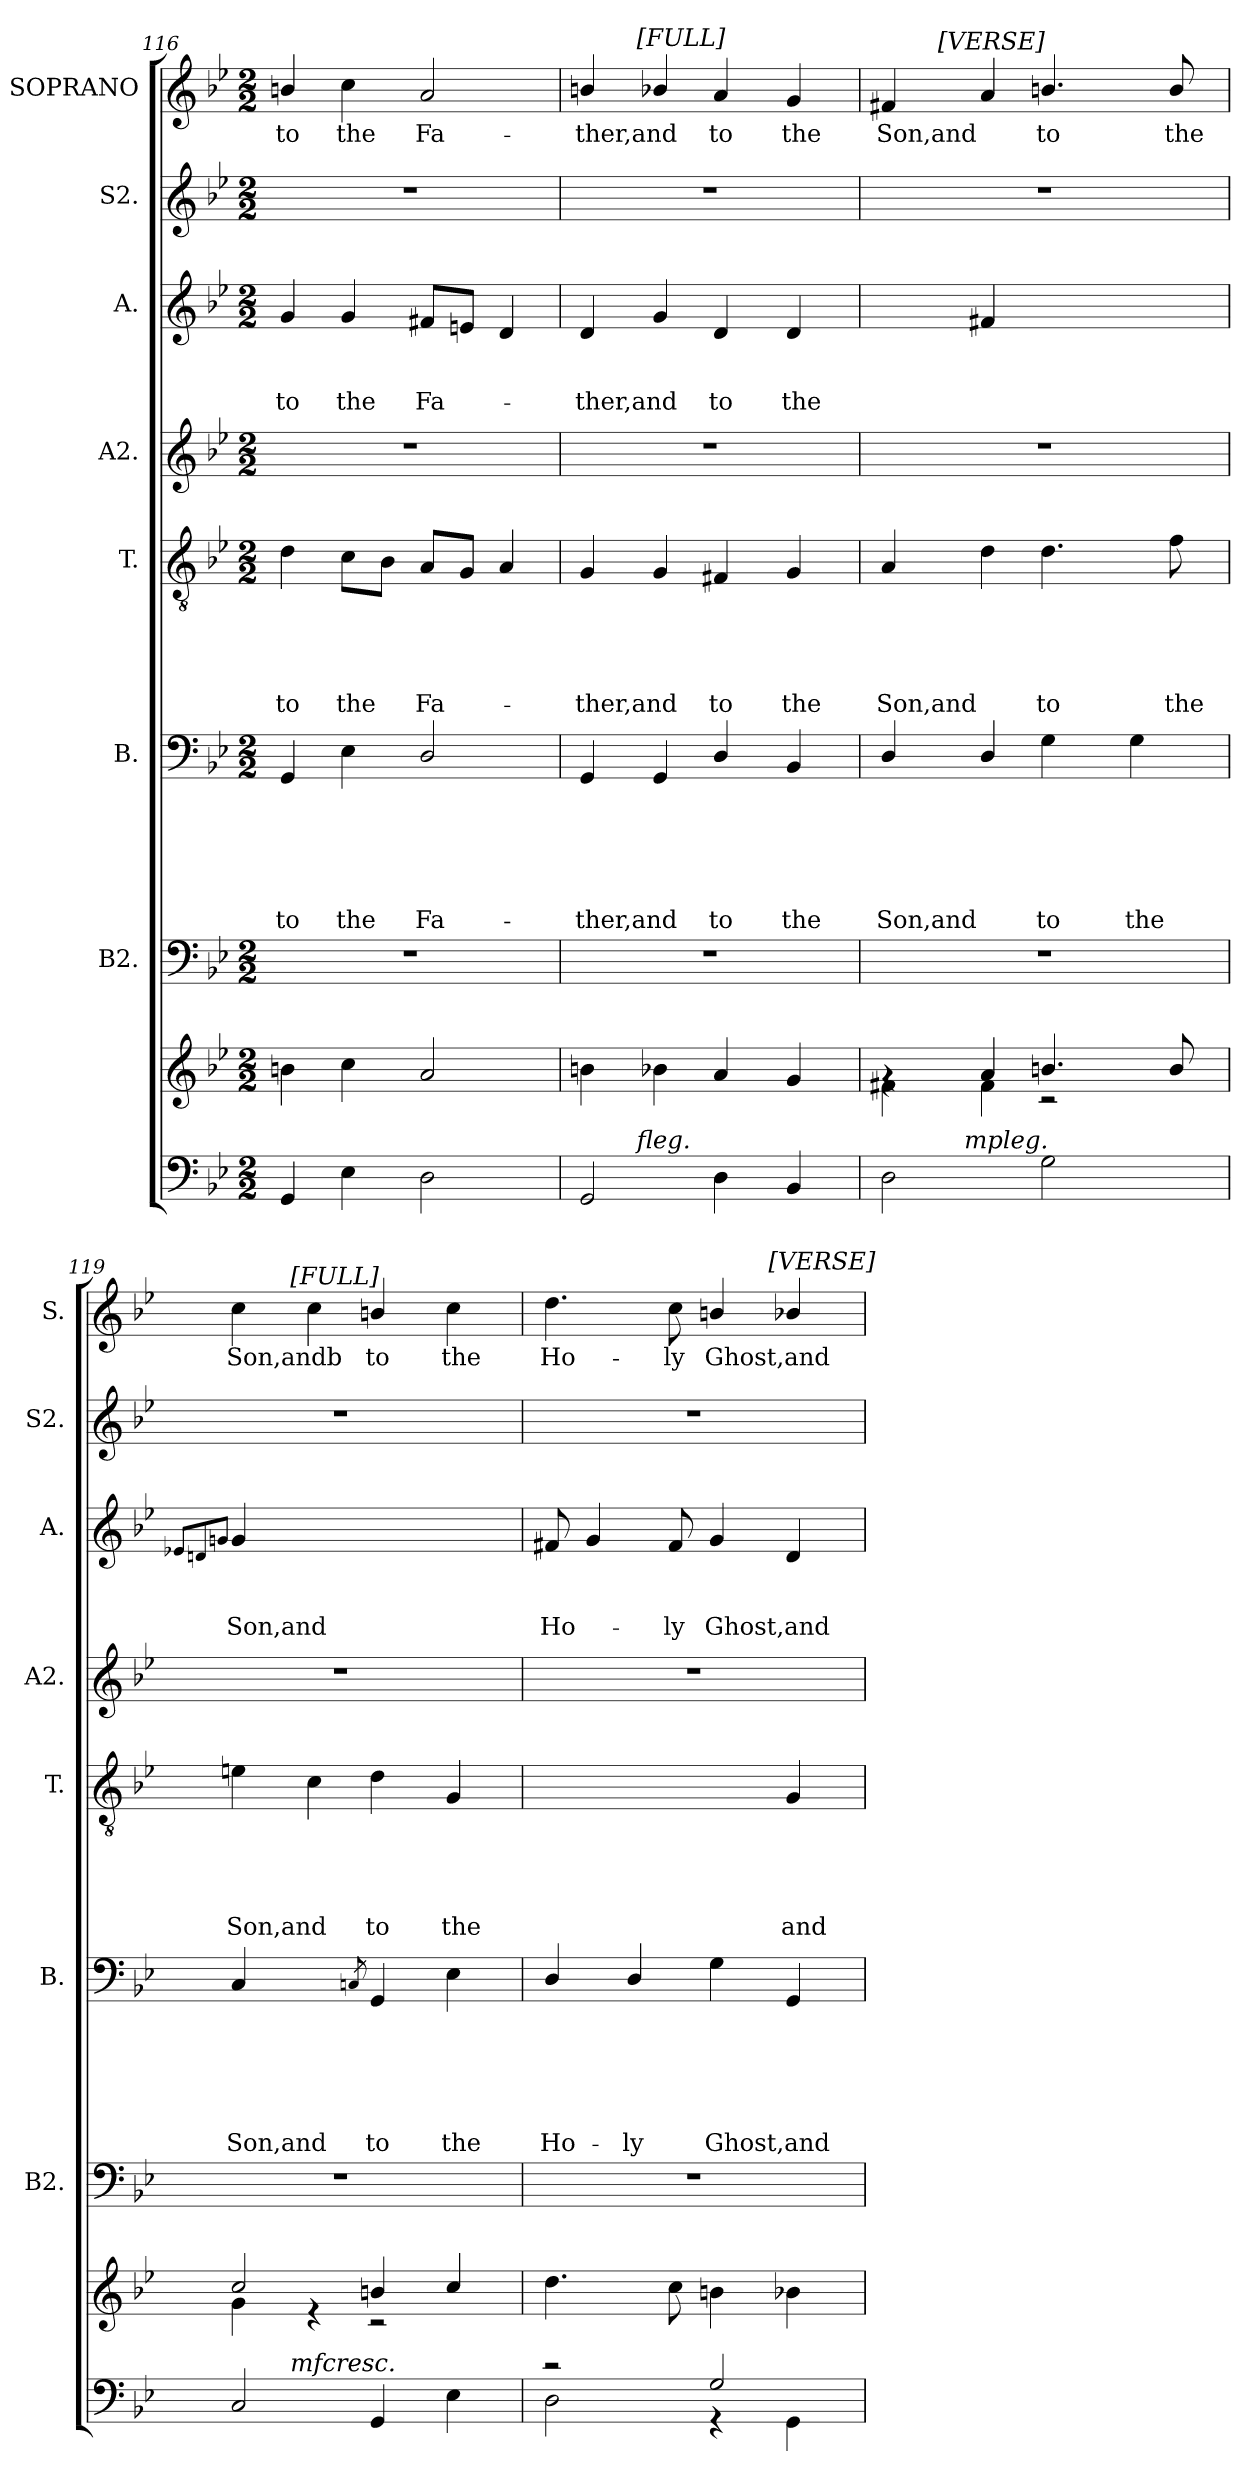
**kern	**kern	**kern	**kern	**text	**text	**text	**text	**text	**text	**kern	**text	**text	**text	**text	**text	**kern	**kern	**text	**text	**text	**kern	**kern	**text
*part9	*part8	*part7	*part6	*part6	*part6	*part6	*part6	*part6	*part6	*part5	*part5	*part5	*part5	*part5	*part5	*part4	*part3	*part3	*part3	*part3	*part2	*part1	*part1
*staff9	*staff8	*staff7	*staff6	*staff6	*staff6	*staff6	*staff6	*staff6	*staff6	*staff5	*staff5	*staff5	*staff5	*staff5	*staff5	*staff4	*staff3	*staff3	*staff3	*staff3	*staff2	*staff1	*staff1
*	*	*I"B2.	*I"B.	*	*	*	*	*	*	*I"T.	*	*	*	*	*	*I"A2.	*I"A.	*	*	*	*I"S2.	*I"SOPRANO	*
*	*	*I'B2.	*I'B.	*	*	*	*	*	*	*I'T.	*	*	*	*	*	*I'A2.	*I'A.	*	*	*	*I'S2.	*I'S.	*
!!LO:PB:g=z
*clefF4	*clefG2	*clefF4	*clefF4	*	*	*	*	*	*	*clefGv2	*	*	*	*	*	*clefG2	*clefG2	*	*	*	*clefG2	*clefG2	*
*k[b-e-]	*k[b-e-]	*k[b-e-]	*k[b-e-]	*	*	*	*	*	*	*k[b-e-]	*	*	*	*	*	*k[b-e-]	*k[b-e-]	*	*	*	*k[b-e-]	*k[b-e-]	*
*B-:	*B-:	*B-:	*B-:	*	*	*	*	*	*	*B-:	*	*	*	*	*	*B-:	*B-:	*	*	*	*B-:	*B-:	*
*M2/2	*M2/2	*M2/2	*M2/2	*	*	*	*	*	*	*M2/2	*	*	*	*	*	*M2/2	*M2/2	*	*	*	*M2/2	*M2/2	*
=116	=116	=116	=116	=116	=116	=116	=116	=116	=116	=116	=116	=116	=116	=116	=116	=116	=116	=116	=116	=116	=116	=116	=116
!	!	!	!	!	!	!	!	!	!LO:LY:b	!	!	!	!	!	!LO:LY:b	!	!	!	!	!LO:LY:b	!	!	!LO:LY:b
4GG/	4bn\	1r	4GG/	.	.	.	.	.	to	4d\	.	.	.	.	to	1r	4g/	.	.	to	1r	4bn/	to
!	!	!	!	!	!	!	!	!	!LO:LY:b	!	!	!	!	!	!LO:LY:b	!	!	!	!	!LO:LY:b	!	!	!LO:LY:b
4E-\	4cc\	.	4E-\	.	.	.	.	.	the	8c\L	.	.	.	.	the	.	4g/	.	.	the	.	4cc\	the
.	.	.	.	.	.	.	.	.	.	8B-\J	.	.	.	.	.	.	.	.	.	.	.	.	.
!	!	!	!	!	!	!	!	!	!LO:LY:b	!	!	!	!	!	!LO:LY:b	!	!	!	!	!LO:LY:b	!	!	!LO:LY:b
2D\	2a/	.	2D/	.	.	.	.	.	Fa-	8A/L	.	.	.	.	Fa-	.	8f#X/L	.	.	Fa-	.	2a/	Fa-
.	.	.	.	.	.	.	.	.	.	8G/J	.	.	.	.	.	.	8en/J	.	.	.	.	.	.
.	.	.	.	.	.	.	.	.	.	4A/	.	.	.	.	.	.	4d/	.	.	.	.	.	.
=117	=117	=117	=117	=117	=117	=117	=117	=117	=117	=117	=117	=117	=117	=117	=117	=117	=117	=117	=117	=117	=117	=117	=117
!	!	!	!	!	!	!	!	!	!LO:LY:b	!	!	!	!	!	!LO:LY:b	!	!	!	!	!LO:LY:b	!	!	!LO:LY:b
*^	*	*	*	*	*	*	*	*	*	*	*	*	*	*	*	*	*	*	*	*	*	*^	*
2GG/	8..ryy	4bn\	1r	4GG/	.	.	.	.	.	-ther,and	4G/	.	.	.	.	-ther,and	1r	4d/	.	.	-ther,and	1r	4bn/	8..ryy	-ther,and
!	!	!	!	!	!	!	!	!	!	!	!	!	!	!	!	!	!	!	!	!	!	!	!	!LO:TX:a:t=[FULL]	!
!	!LO:TX:a:i:t=fleg.	!	!	!	!	!	!	!	!	!	!	!	!	!	!	!	!	!	!	!	!	!	!	!	!
.	2ryy	.	.	.	.	.	.	.	.	.	.	.	.	.	.	.	.	.	.	.	.	.	.	2ryy	.
.	.	4b-X\	.	4GG/	.	.	.	.	.	.	4G/	.	.	.	.	.	.	4g/	.	.	.	.	4b-X/	.	.
!	!	!	!	!	!	!	!	!	!	!LO:LY:b	!	!	!	!	!	!LO:LY:b	!	!	!	!	!LO:LY:b	!	!	!	!LO:LY:b
4D\	.	4a/	.	4D/	.	.	.	.	.	to	4F#X/	.	.	.	.	to	.	4d/	.	.	to	.	4a/	.	to
.	4ryy	.	.	.	.	.	.	.	.	.	.	.	.	.	.	.	.	.	.	.	.	.	.	4ryy	.
!	!	!	!	!	!	!	!	!	!	!LO:LY:b	!	!	!	!	!	!LO:LY:b	!	!	!	!	!LO:LY:b	!	!	!	!LO:LY:b
4BB-/	.	4g/	.	4BB-/	.	.	.	.	.	the	4G/	.	.	.	.	the	.	4d/	.	.	the	.	4g/	.	the
.	32ryy	.	.	.	.	.	.	.	.	.	.	.	.	.	.	.	.	.	.	.	.	.	.	32ryy	.
=118	=118	=118	=118	=118	=118	=118	=118	=118	=118	=118	=118	=118	=118	=118	=118	=118	=118	=118	=118	=118	=118	=118	=118	=118	=118
*	*	*^	*	*	*	*	*	*	*	*	*	*	*	*	*	*	*	*	*	*	*	*	*	*	*
!	!	!	!	!	!	!	!	!	!	!	!LO:LY:b	!	!	!	!	!	!LO:LY:b	!	!	!	!	!	!	!	!	!LO:LY:b
2D\	8..ryy	4rf	4f#X\	1r	4D/	.	.	.	.	.	Son,and	4A/	.	.	.	.	Son,and	1r	4ryy	.	.	.	1r	4f#X/	8ryy	Son,and
.	.	.	.	.	.	.	.	.	.	.	.	.	.	.	.	.	.	.	.	.	.	.	.	.	32ryy	.
!	!	!	!	!	!	!	!	!	!	!	!	!	!	!	!	!	!	!	!	!	!	!	!	!	!LO:TX:a:t=[VERSE]	!
.	.	.	.	.	.	.	.	.	.	.	.	.	.	.	.	.	.	.	.	.	.	.	.	.	2ryy	.
!	!LO:TX:a:i:t=mpleg.	!	!	!	!	!	!	!	!	!	!	!	!	!	!	!	!	!	!	!	!	!	!	!	!	!
.	2ryy	.	.	.	.	.	.	.	.	.	.	.	.	.	.	.	.	.	.	.	.	.	.	.	.	.
.	.	4a/	4f#\	.	4D/	.	.	.	.	.	.	4d\	.	.	.	.	.	.	4f#X/	.	.	.	.	4a/	.	.
!	!	!	!	!	!	!	!	!	!	!	!LO:LY:b	!	!	!	!	!	!LO:LY:b	!	!	!	!	!	!	!	!	!LO:LY:b
2G\	.	4.bn/	2r	.	4G\	.	.	.	.	.	to	4.d\	.	.	.	.	to	.	2ryy	.	.	.	.	4.bn/	.	to
.	.	.	.	.	.	.	.	.	.	.	.	.	.	.	.	.	.	.	.	.	.	.	.	.	4ryy	.
.	4ryy	.	.	.	.	.	.	.	.	.	.	.	.	.	.	.	.	.	.	.	.	.	.	.	.	.
!	!	!	!	!	!	!	!	!	!	!	!LO:LY:b	!	!	!	!	!	!	!	!	!	!	!	!	!	!	!
.	.	.	.	.	4G\	.	.	.	.	.	the	.	.	.	.	.	.	.	.	.	.	.	.	.	.	.
!	!	!	!	!	!	!	!	!	!	!	!	!	!	!	!	!	!LO:LY:b	!	!	!	!	!	!	!	!	!LO:LY:b
.	.	8b/	.	.	.	.	.	.	.	.	.	8f\	.	.	.	.	the	.	.	.	.	.	.	8b/	.	the
.	.	.	.	.	.	.	.	.	.	.	.	.	.	.	.	.	.	.	.	.	.	.	.	.	16.ryy	.
.	32ryy	.	.	.	.	.	.	.	.	.	.	.	.	.	.	.	.	.	.	.	.	.	.	.	.	.
=119	=119	=119	=119	=119	=119	=119	=119	=119	=119	=119	=119	=119	=119	=119	=119	=119	=119	=119	=119	=119	=119	=119	=119	=119	=119	=119
.	.	.	.	.	.	.	.	.	.	.	.	.	.	.	.	.	.	.	8qe-X/L	.	.	.	.	.	.	.
.	.	.	.	.	.	.	.	.	.	.	.	.	.	.	.	.	.	.	8qdn/	.	.	.	.	.	.	.
.	.	.	.	.	.	.	.	.	.	.	.	.	.	.	.	.	.	.	8qgn/J	.	.	.	.	.	.	.
!	!	!	!	!	!	!	!	!	!	!	!LO:LY:b	!	!	!	!	!	!LO:LY:b	!	!	!	!	!LO:LY:b	!	!	!	!LO:LY:b
2C/	8..ryy	2cc/	4g\	1r	4C/	.	.	.	.	.	Son,and	4en\	.	.	.	.	Son,and	1r	4g/	.	.	Son,and	1r	4cc\	8..ryy	Son,andb
!	!	!	!	!	!	!	!	!	!	!	!	!	!	!	!	!	!	!	!	!	!	!	!	!	!LO:TX:a:t=[FULL]	!
!	!LO:TX:a:i:t=mfcresc.	!	!	!	!	!	!	!	!	!	!	!	!	!	!	!	!	!	!	!	!	!	!	!	!	!
.	2ryy	.	.	.	.	.	.	.	.	.	.	.	.	.	.	.	.	.	.	.	.	.	.	.	2ryy	.
.	.	.	4rd	.	4ryy	.	.	.	.	.	.	4c\	.	.	.	.	.	.	2.ryy	.	.	.	.	4cc\	.	.
.	.	.	.	.	8qCn/	.	.	.	.	.	.	.	.	.	.	.	.	.	.	.	.	.	.	.	.	.
!	!	!	!	!	!	!	!	!	!	!	!LO:LY:b	!	!	!	!	!	!LO:LY:b	!	!	!	!	!	!	!	!	!LO:LY:b
4GG/	.	4bn/	2r	.	4GG/	.	.	.	.	.	to	4d\	.	.	.	.	to	.	.	.	.	.	.	4bn/	.	to
.	4ryy	.	.	.	.	.	.	.	.	.	.	.	.	.	.	.	.	.	.	.	.	.	.	.	4ryy	.
!	!	!	!	!	!	!	!	!	!	!	!LO:LY:b	!	!	!	!	!	!LO:LY:b	!	!	!	!	!	!	!	!	!LO:LY:b
4E-\	.	4cc/	.	.	4E-\	.	.	.	.	.	the	4G/	.	.	.	.	the	.	.	.	.	.	.	4cc\	.	the
.	32ryy	.	.	.	.	.	.	.	.	.	.	.	.	.	.	.	.	.	.	.	.	.	.	.	32ryy	.
=120	=120	=120	=120	=120	=120	=120	=120	=120	=120	=120	=120	=120	=120	=120	=120	=120	=120	=120	=120	=120	=120	=120	=120	=120	=120	=120
!	!	!	!	!	!	!	!	!	!	!	!LO:LY:b	!	!	!	!	!	!	!	!	!	!	!LO:LY:b	!	!	!	!LO:LY:b
*	*	*v	*v	*	*	*	*	*	*	*	*	*	*	*	*	*	*	*	*	*	*	*	*	*	*	*
2rc	2D\	4.dd\	1r	4D/	.	.	.	.	.	Ho-	2.ryy	.	.	.	.	.	1r	8f#X/	.	.	Ho-	1r	4.dd\	2ryy	Ho-
.	.	.	.	.	.	.	.	.	.	.	.	.	.	.	.	.	.	4g/	.	.	.	.	.	.	.
!	!	!	!	!	!	!	!	!	!	!LO:LY:b	!	!	!	!	!	!	!	!	!	!	!	!	!	!	!
.	.	.	.	4D/	.	.	.	.	.	-ly	.	.	.	.	.	.	.	.	.	.	.	.	.	.	.
!	!	!	!	!	!	!	!	!	!	!	!	!	!	!	!	!	!	!	!	!	!LO:LY:b	!	!	!	!LO:LY:b
.	.	8cc\	.	.	.	.	.	.	.	.	.	.	.	.	.	.	.	8f#/	.	.	-ly	.	8cc\	.	-ly
!	!	!	!	!	!	!	!	!	!	!LO:LY:b	!	!	!	!	!	!	!	!	!	!	!LO:LY:b	!	!	!	!LO:LY:b
2G/	4rFF	4bn\	.	4G\	.	.	.	.	.	Ghost,and	.	.	.	.	.	.	.	4g/	.	.	Ghost,and	.	4bn/	8..ryy	Ghost,and
!	!	!	!	!	!	!	!	!	!	!	!	!	!	!	!	!	!	!	!	!	!	!	!	!LO:TX:a:t=[VERSE]	!
.	.	.	.	.	.	.	.	.	.	.	.	.	.	.	.	.	.	.	.	.	.	.	.	4ryy	.
!	!	!	!	!	!	!	!	!	!	!	!	!	!	!	!	!LO:LY:b	!	!	!	!	!	!	!	!	!
.	4GG\	4b-X\	.	4GG/	.	.	.	.	.	.	4G/	.	.	.	.	and	.	4d/	.	.	.	.	4b-X/	.	.
.	.	.	.	.	.	.	.	.	.	.	.	.	.	.	.	.	.	.	.	.	.	.	.	32ryy	.
*v	*v	*	*	*	*	*	*	*	*	*	*	*	*	*	*	*	*	*	*	*	*	*	*v	*v	*
=	=	=	=	=	=	=	=	=	=	=	=	=	=	=	=	=	=	=	=	=	=	=	=
*-	*-	*-	*-	*-	*-	*-	*-	*-	*-	*-	*-	*-	*-	*-	*-	*-	*-	*-	*-	*-	*-	*-	*-
